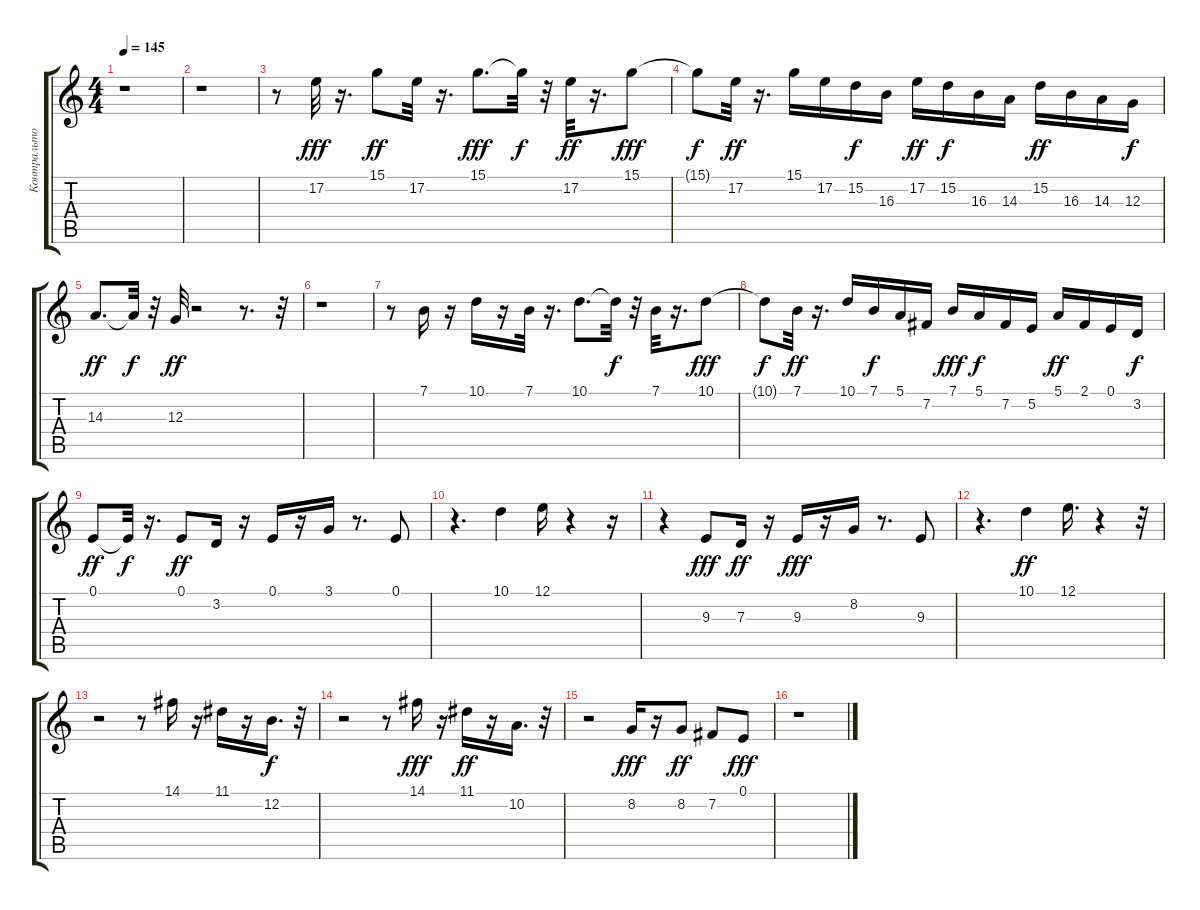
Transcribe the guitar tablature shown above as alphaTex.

\track ("Контральто Сакс" "Контральто") {instrument altosax}
\staff {score tabs}
\tuning (E4 B3 G3 D3 A2 E2) {hide}
\ts (4 4)
\tempo 145
\clef g2
\ks c
r.1{dy fff} |
r.1 |
r.8 17.2.32 r.16{d} 15.1.8{dy ff} 17.2.32 r.16{d} 15.1.8{d dy fff} 15.1{t}.32{dy f} r.32 17.2.32{dy ff} r.16{d} 15.1.8{dy fff} |
15.1{t}.8{dy f} 17.2.32{dy ff} r.16{d} 15.1.16 17.2.16 15.2.16{dy f} 16.3.16 17.2.16{dy ff} 15.2.16{dy f} 16.3.16 14.3.16 15.2.16{dy ff} 16.3.16 14.3.16 12.3.16{dy f} |
14.3.8{d dy ff} 14.3{t}.32{dy f} r.32 12.3.32{dy ff} r.2 r.8{d} r.32 |
r.1 |
r.8 7.1.16 r.16 10.1.16 r.16 7.1.32 r.16{d} 10.1.8{d} 10.1{t}.32{dy f} r.32 7.1.32 r.16{d} 10.1.8{dy fff} |
10.1{t}.8{dy f} 7.1.32{dy ff} r.16{d} 10.1.16 7.1.16{dy f} 5.1.16 7.2.16 7.1.16{dy fff} 5.1.16{dy f} 7.2.16 5.2.16 5.1.16{dy ff} 2.1.16 0.1.16 3.2.16{dy f} |
0.1.8{dy ff} 0.1{t}.32{dy f} r.16{d} 0.1.8{dy ff} 3.2.16 r.16 0.1.16 r.16 3.1.16 r.8{d} 0.1.8 |
r.4{d} 10.1.4 12.1.16 r.4 r.16 |
r.4 9.3.8{dy fff} 7.3.16{dy ff} r.16 9.3.16{dy fff} r.16 8.2.16 r.8{d} 9.3.8 |
r.4{d} 10.1.4{dy ff} 12.1.16{d} r.4 r.32 |
r.2 r.8 14.1.16 r.16 11.1.16 r.16 12.2.16{d dy f} r.32 |
r.2 r.8 14.1.16{dy fff} r.16 11.1.16{dy ff} r.16 10.2.16{d} r.32 |
r.2 8.2.16{dy fff} r.16 8.2.8{dy ff} 7.2.8 0.1.8{dy fff} |
r.1
